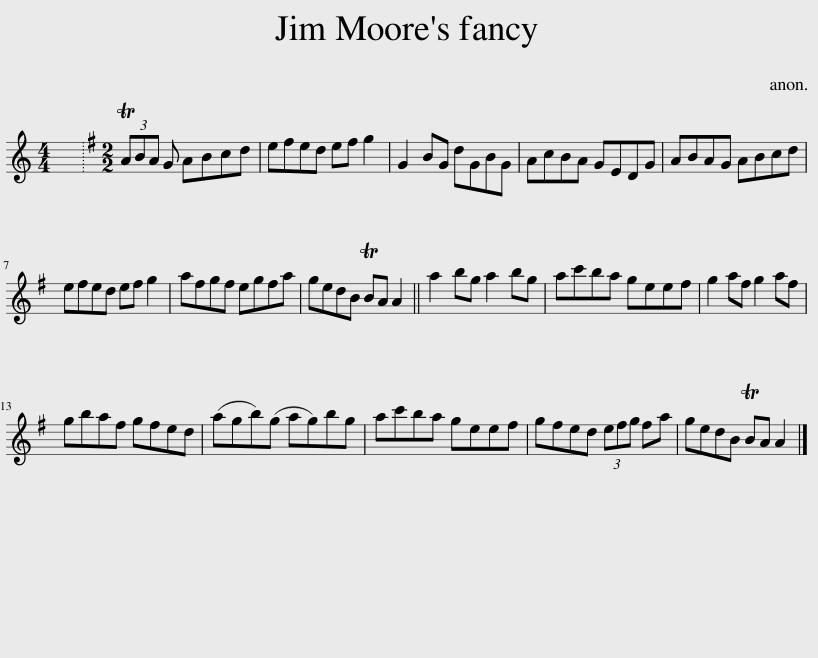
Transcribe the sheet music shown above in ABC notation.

X:1
L:1/8
M:4/4
I:linebreak $
K:C
V:1 treble
V:1
 x8 |[K:G][M:2/2] (3TABA G ABcd | efed ef g2 | G2 BG dGBG | AcBA GEDG | %5
 ABAG ABcd |$ efed ef g2 | afgf egfa | gedB TBA A2 || a2 bg a2 bg | %10
 ac'ba geef | g2 af g2 af |$ gbaf gfed | (agb)(g ag)bg | ac'ba geef | %15
 gfed (3efg fa | gedB TBA A2 |] %17
